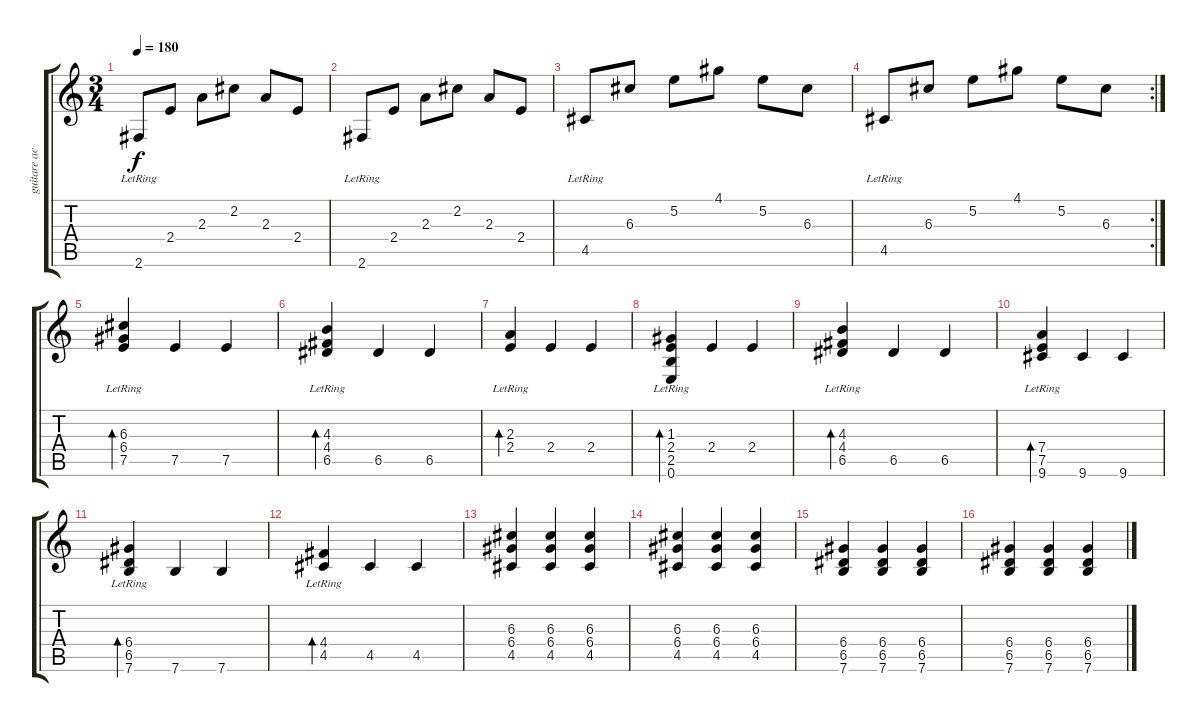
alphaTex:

\track ("guitare acoustique" "guitare ac") {instrument acousticguitarnylon}
\staff {score tabs}
\tuning (E4 B3 G3 D3 A2 E2) {hide}
\ts (3 4)
\tempo 180
\clef g2
\ks c
2.6{lr}.8{dy f} 2.4.8 2.3.8 2.2.8 2.3.8 2.4.8 |
2.6{lr}.8 2.4.8 2.3.8 2.2.8 2.3.8 2.4.8 |
4.5{lr}.8 6.3.8 5.2.8 4.1.8 5.2.8 6.3.8 |
\rc 2
4.5{lr}.8 6.3.8 5.2.8 4.1.8 5.2.8 6.3.8 |
(6.3{lr} 6.4{lr} 7.5).4{bd 240} 7.5.4 7.5.4 |
(4.3{lr} 4.4 6.5).4{bd 240} 6.5.4 6.5.4 |
(2.3{lr} 2.4).4{bd 240} 2.4.4 2.4.4 |
(1.3 2.4{lr} 2.5 0.6).4{bd 240} 2.4.4 2.4.4 |
(4.3{lr} 4.4 6.5).4{bd 240} 6.5.4 6.5.4 |
(7.4{lr} 7.5{lr} 9.6).4{bd 240} 9.6.4 9.6.4 |
(6.4{lr} 6.5 7.6).4{bd 240} 7.6.4 7.6.4 |
(4.4{lr} 4.5).4{bd 240} 4.5.4 4.5.4 |
(6.3 6.4 4.5).4 (6.3 6.4 4.5).4 (6.3 6.4 4.5).4 |
(6.3 6.4 4.5).4 (6.3 6.4 4.5).4 (6.3 6.4 4.5).4 |
(6.4 6.5 7.6).4 (6.4 6.5 7.6).4 (6.4 6.5 7.6).4 |
(6.4 6.5 7.6).4 (6.4 6.5 7.6).4 (6.4 6.5 7.6).4
